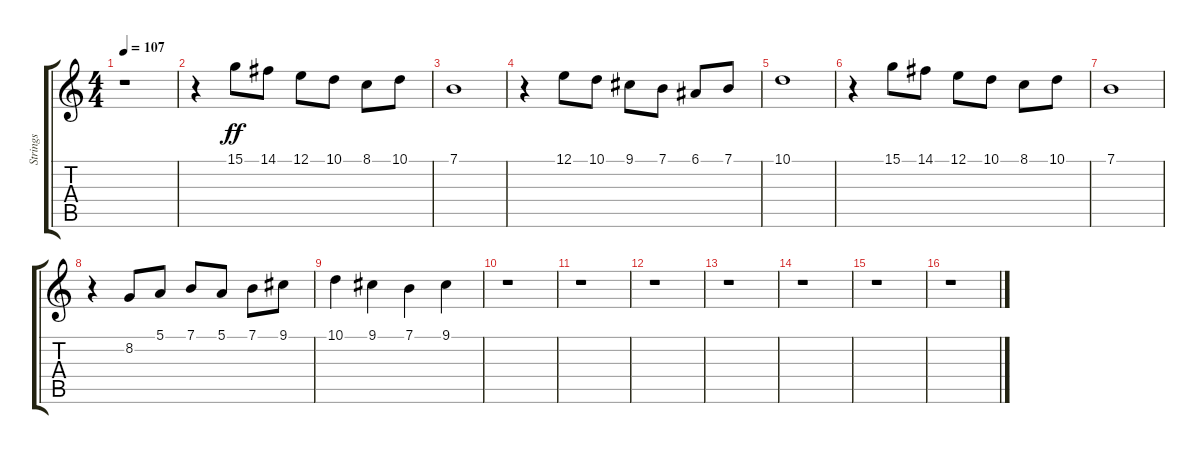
\track ("Strings" "Strings") {instrument stringensemble1}
\staff {score tabs}
\tuning (E4 B3 G3 D3 A2 E2) {hide}
\ts (4 4)
\tempo 107
\clef g2
\ks c
r.1{dy ff} |
r.4 15.1.8 14.1.8 12.1.8 10.1.8 8.1.8 10.1.8 |
7.1.1 |
r.4 12.1.8 10.1.8 9.1.8 7.1.8 6.1.8 7.1.8 |
10.1.1 |
r.4 15.1.8 14.1.8 12.1.8 10.1.8 8.1.8 10.1.8 |
7.1.1 |
r.4 8.2.8 5.1.8 7.1.8 5.1.8 7.1.8 9.1.8 |
10.1.4 9.1.4 7.1.4 9.1.4 |
r.1 |
r.1 |
r.1 |
r.1 |
r.1 |
r.1 |
r.1
